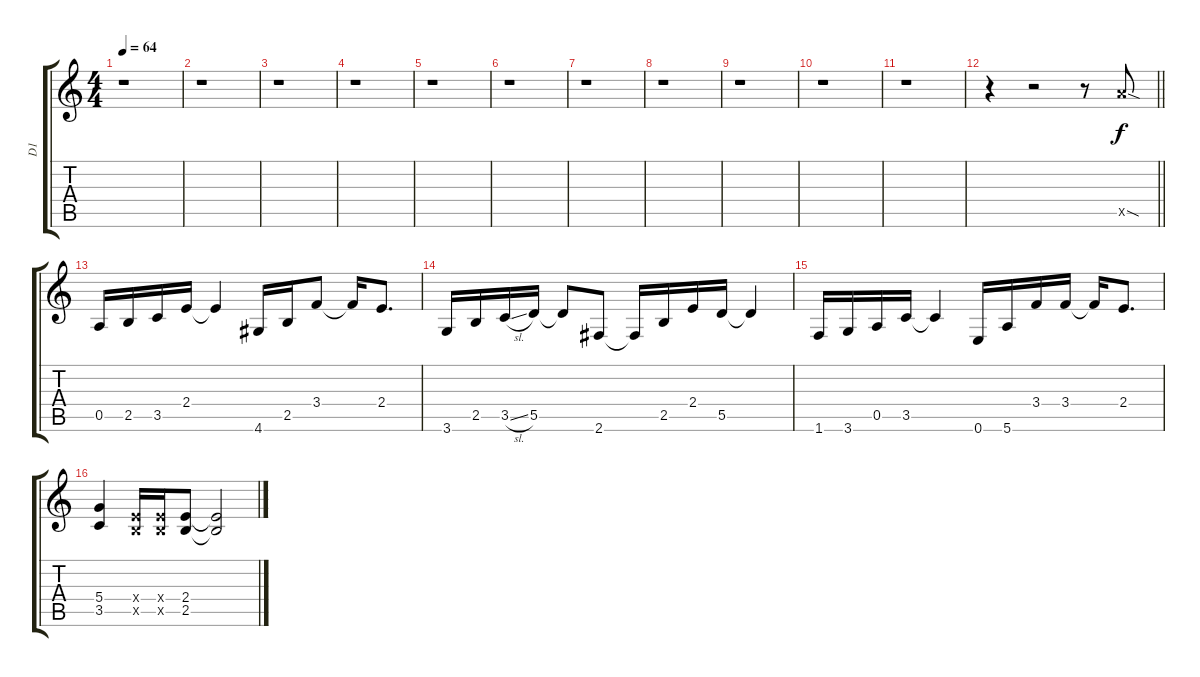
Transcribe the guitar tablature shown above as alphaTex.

\track ("D1" "D1") {instrument overdrivenguitar}
\staff {score tabs}
\tuning (E4 B3 G3 D3 A2 E2) {hide}
\ts (4 4)
\tempo 64
\clef g2
\ks c
r.1{dy f} |
r.1 |
r.1 |
r.1 |
r.1 |
r.1 |
r.1 |
r.1 |
r.1 |
r.1 |
r.1 |
\barLineRight lightlight
r.4 r.2 r.8 12.5{sod x}.8 |
\section ("" " ")
0.5.16 2.5.16 3.5.16 2.4.16 2.4{t}.4 4.6.16 2.5.16 3.4.8 3.4{t}.16 2.4.8{d} |
3.6.16 2.5.16 3.5{sl}.16 5.5.16 5.5{t}.8 2.6.8 2.6{t}.16 2.5.16 2.4.16 5.5.16 5.5{t}.4 |
1.6.16 3.6.16 0.5.16 3.5.16 3.5{t}.4 0.6.16 5.6.16 3.4.16 3.4.16 3.4{t}.16 2.4.8{d} |
(5.4 3.5).4 (2.4{x} 2.5{x}).16 (2.4{x} 2.5{x}).16 (2.4 2.5).8 (2.4{t} 2.5{t}).2
